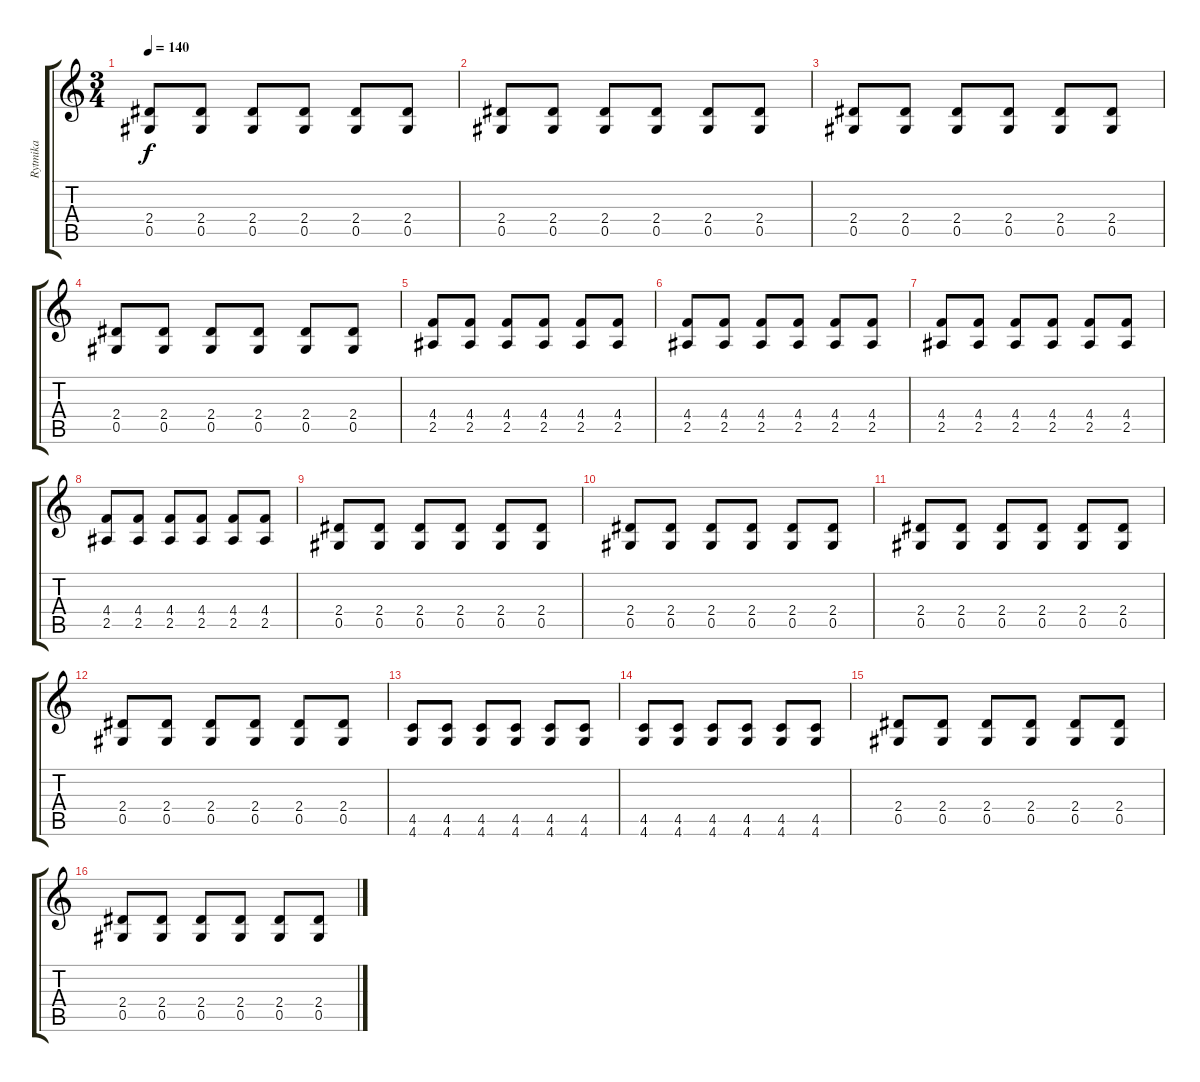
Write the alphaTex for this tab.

\track ("Rytmika" "Rytmika") {instrument overdrivenguitar}
\staff {score tabs}
\tuning (Eb4 Bb3 Gb3 Db3 Ab2 Eb2) {hide}
\ts (3 4)
\tempo 140
\clef g2
\ks c
(2.4 0.5).8{dy f} (2.4 0.5).8 (2.4 0.5).8 (2.4 0.5).8 (2.4 0.5).8 (2.4 0.5).8 |
(2.4 0.5).8 (2.4 0.5).8 (2.4 0.5).8 (2.4 0.5).8 (2.4 0.5).8 (2.4 0.5).8 |
(2.4 0.5).8 (2.4 0.5).8 (2.4 0.5).8 (2.4 0.5).8 (2.4 0.5).8 (2.4 0.5).8 |
(2.4 0.5).8 (2.4 0.5).8 (2.4 0.5).8 (2.4 0.5).8 (2.4 0.5).8 (2.4 0.5).8 |
(4.4 2.5).8 (4.4 2.5).8 (4.4 2.5).8 (4.4 2.5).8 (4.4 2.5).8 (4.4 2.5).8 |
(4.4 2.5).8 (4.4 2.5).8 (4.4 2.5).8 (4.4 2.5).8 (4.4 2.5).8 (4.4 2.5).8 |
(4.4 2.5).8 (4.4 2.5).8 (4.4 2.5).8 (4.4 2.5).8 (4.4 2.5).8 (4.4 2.5).8 |
(4.4 2.5).8 (4.4 2.5).8 (4.4 2.5).8 (4.4 2.5).8 (4.4 2.5).8 (4.4 2.5).8 |
(2.4 0.5).8 (2.4 0.5).8 (2.4 0.5).8 (2.4 0.5).8 (2.4 0.5).8 (2.4 0.5).8 |
(2.4 0.5).8 (2.4 0.5).8 (2.4 0.5).8 (2.4 0.5).8 (2.4 0.5).8 (2.4 0.5).8 |
(2.4 0.5).8 (2.4 0.5).8 (2.4 0.5).8 (2.4 0.5).8 (2.4 0.5).8 (2.4 0.5).8 |
(2.4 0.5).8 (2.4 0.5).8 (2.4 0.5).8 (2.4 0.5).8 (2.4 0.5).8 (2.4 0.5).8 |
(4.5 4.6).8 (4.5 4.6).8 (4.5 4.6).8 (4.5 4.6).8 (4.5 4.6).8 (4.5 4.6).8 |
(4.5 4.6).8 (4.5 4.6).8 (4.5 4.6).8 (4.5 4.6).8 (4.5 4.6).8 (4.5 4.6).8 |
(2.4 0.5).8 (2.4 0.5).8 (2.4 0.5).8 (2.4 0.5).8 (2.4 0.5).8 (2.4 0.5).8 |
(2.4 0.5).8 (2.4 0.5).8 (2.4 0.5).8 (2.4 0.5).8 (2.4 0.5).8 (2.4 0.5).8
